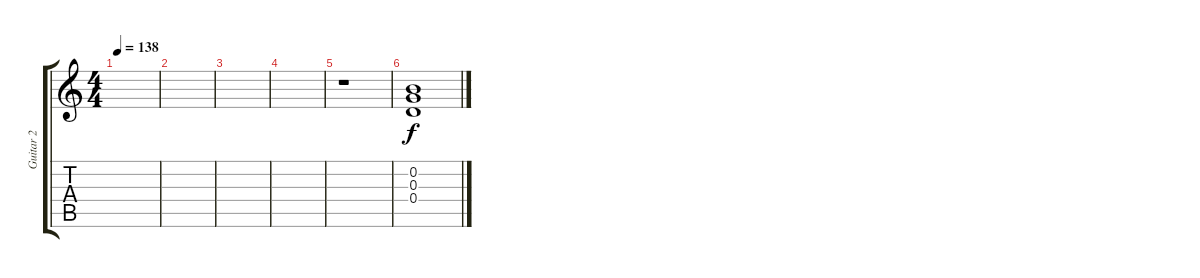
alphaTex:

\track ("Guitar 2" "Guitar 2") {instrument electricguitarclean}
\staff {score tabs}
\tuning (E4 B3 G3 D3 A2 E2) {hide}
\ts (4 4)
\tempo 138
\clef g2
\ks c
|
|
|
|
r.1{volume 16} |
(0.2 0.3 0.4).1{volume 0 instrument seashore}
